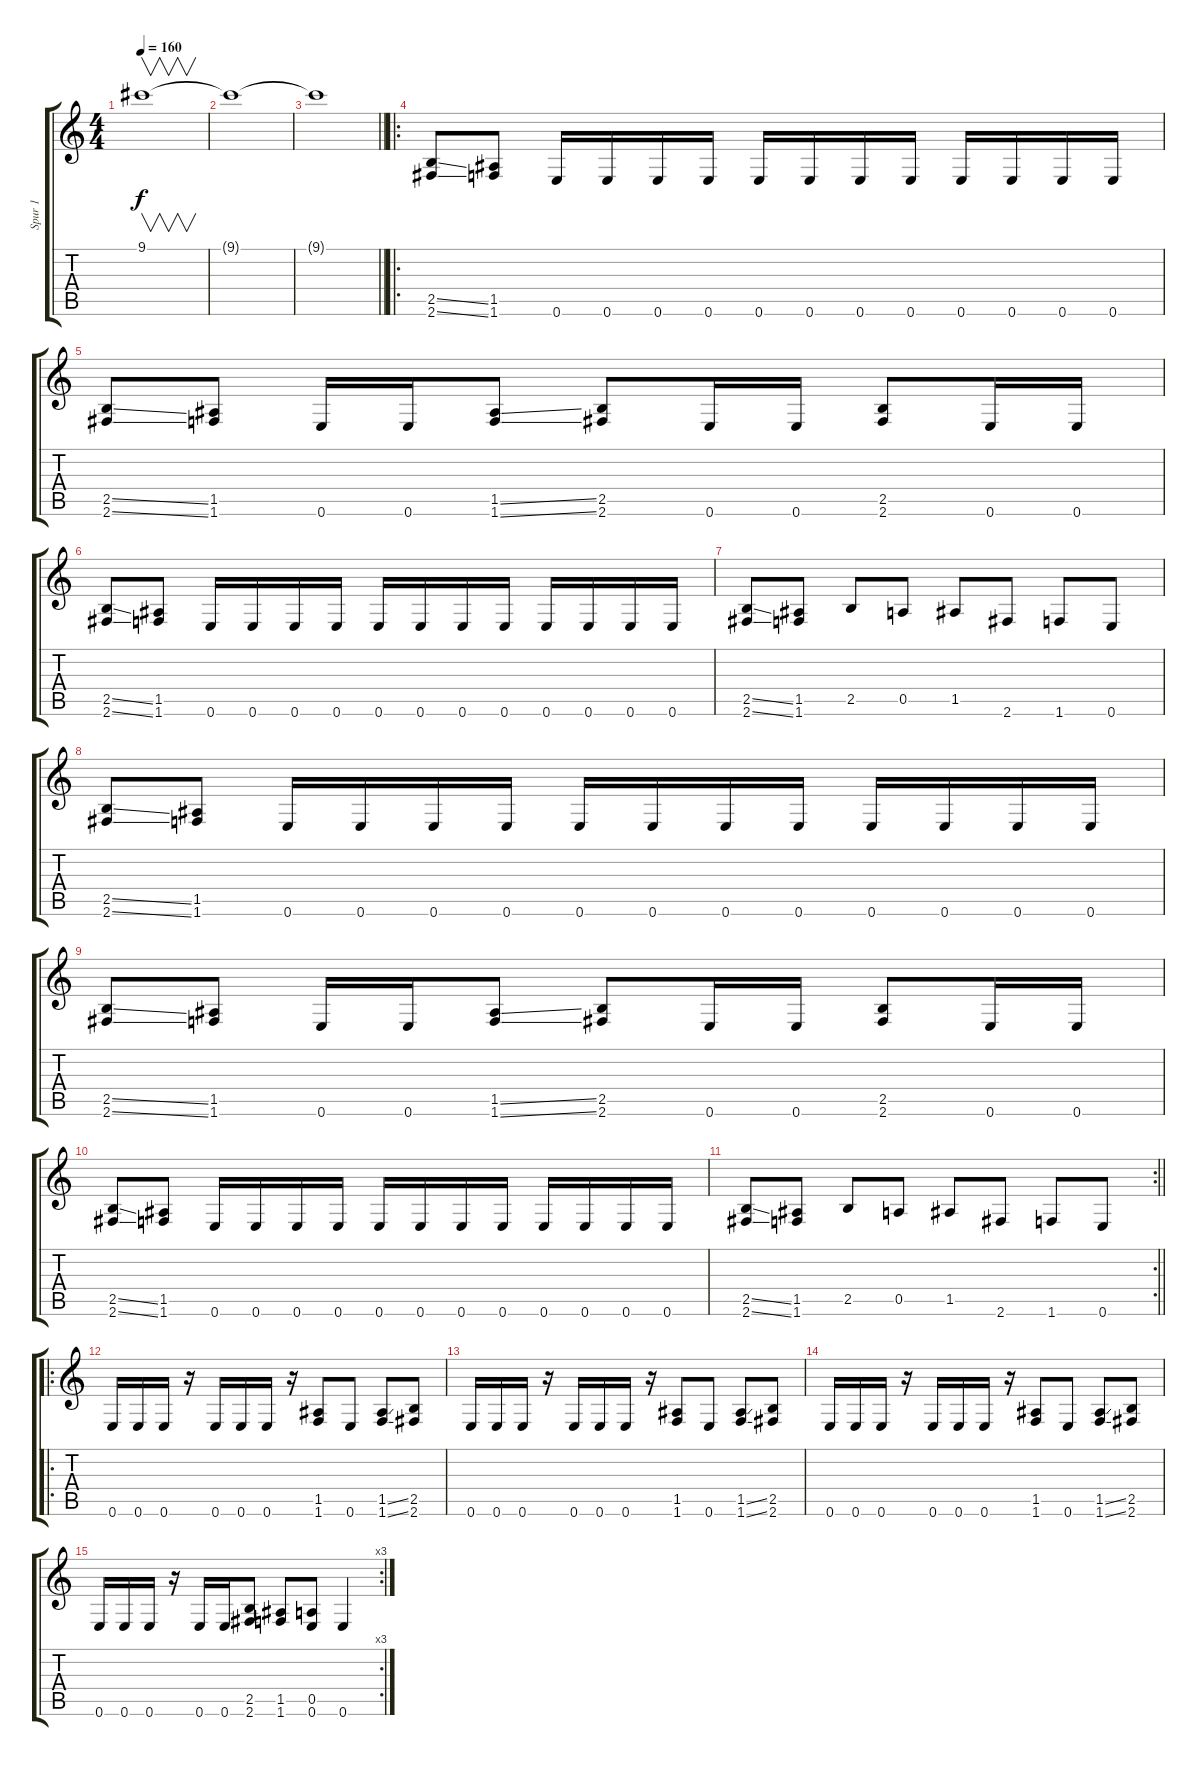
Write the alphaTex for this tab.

\track ("Spur 1" "Spur 1") {instrument overdrivenguitar}
\staff {score tabs}
\tuning (E4 B3 G3 D3 A2 E2) {hide}
\ts (4 4)
\tempo 160
\clef g2
\ks c
9.1.1{v dy f} |
9.1{t}.1 |
\barLineRight lightlight
9.1{t}.1 |
\ro
(2.5{ss} 2.6{ss}).8 (1.5 1.6).8 0.6.16 0.6.16 0.6.16 0.6.16 0.6.16 0.6.16 0.6.16 0.6.16 0.6.16 0.6.16 0.6.16 0.6.16 |
(2.5{ss} 2.6{ss}).8 (1.5 1.6).8 0.6.16 0.6.16 (1.5{ss} 1.6{ss}).8 (2.5 2.6).8 0.6.16 0.6.16 (2.5 2.6).8 0.6.16 0.6.16 |
(2.5{ss} 2.6{ss}).8 (1.5 1.6).8 0.6.16 0.6.16 0.6.16 0.6.16 0.6.16 0.6.16 0.6.16 0.6.16 0.6.16 0.6.16 0.6.16 0.6.16 |
(2.5{ss} 2.6{ss}).8 (1.5 1.6).8 2.5.8 0.5.8 1.5.8 2.6.8 1.6.8 0.6.8 |
(2.5{ss} 2.6{ss}).8 (1.5 1.6).8 0.6.16 0.6.16 0.6.16 0.6.16 0.6.16 0.6.16 0.6.16 0.6.16 0.6.16 0.6.16 0.6.16 0.6.16 |
(2.5{ss} 2.6{ss}).8 (1.5 1.6).8 0.6.16 0.6.16 (1.5{ss} 1.6{ss}).8 (2.5 2.6).8 0.6.16 0.6.16 (2.5 2.6).8 0.6.16 0.6.16 |
(2.5{ss} 2.6{ss}).8 (1.5 1.6).8 0.6.16 0.6.16 0.6.16 0.6.16 0.6.16 0.6.16 0.6.16 0.6.16 0.6.16 0.6.16 0.6.16 0.6.16 |
\rc 2
\barLineRight lightlight
(2.5{ss} 2.6{ss}).8 (1.5 1.6).8 2.5.8 0.5.8 1.5.8 2.6.8 1.6.8 0.6.8 |
\ro
0.6.16 0.6.16 0.6.16 r.16 0.6.16 0.6.16 0.6.16 r.16 (1.5 1.6).8 0.6.8 (1.5{ss} 1.6{ss}).8 (2.5 2.6).8 |
0.6.16 0.6.16 0.6.16 r.16 0.6.16 0.6.16 0.6.16 r.16 (1.5 1.6).8 0.6.8 (1.5{ss} 1.6{ss}).8 (2.5 2.6).8 |
0.6.16 0.6.16 0.6.16 r.16 0.6.16 0.6.16 0.6.16 r.16 (1.5 1.6).8 0.6.8 (1.5{ss} 1.6{ss}).8 (2.5 2.6).8 |
\rc 3
0.6.16 0.6.16 0.6.16 r.16 0.6.16 0.6.16 (2.5 2.6).8 (1.5 1.6).8 (0.5 0.6).8 0.6.4
